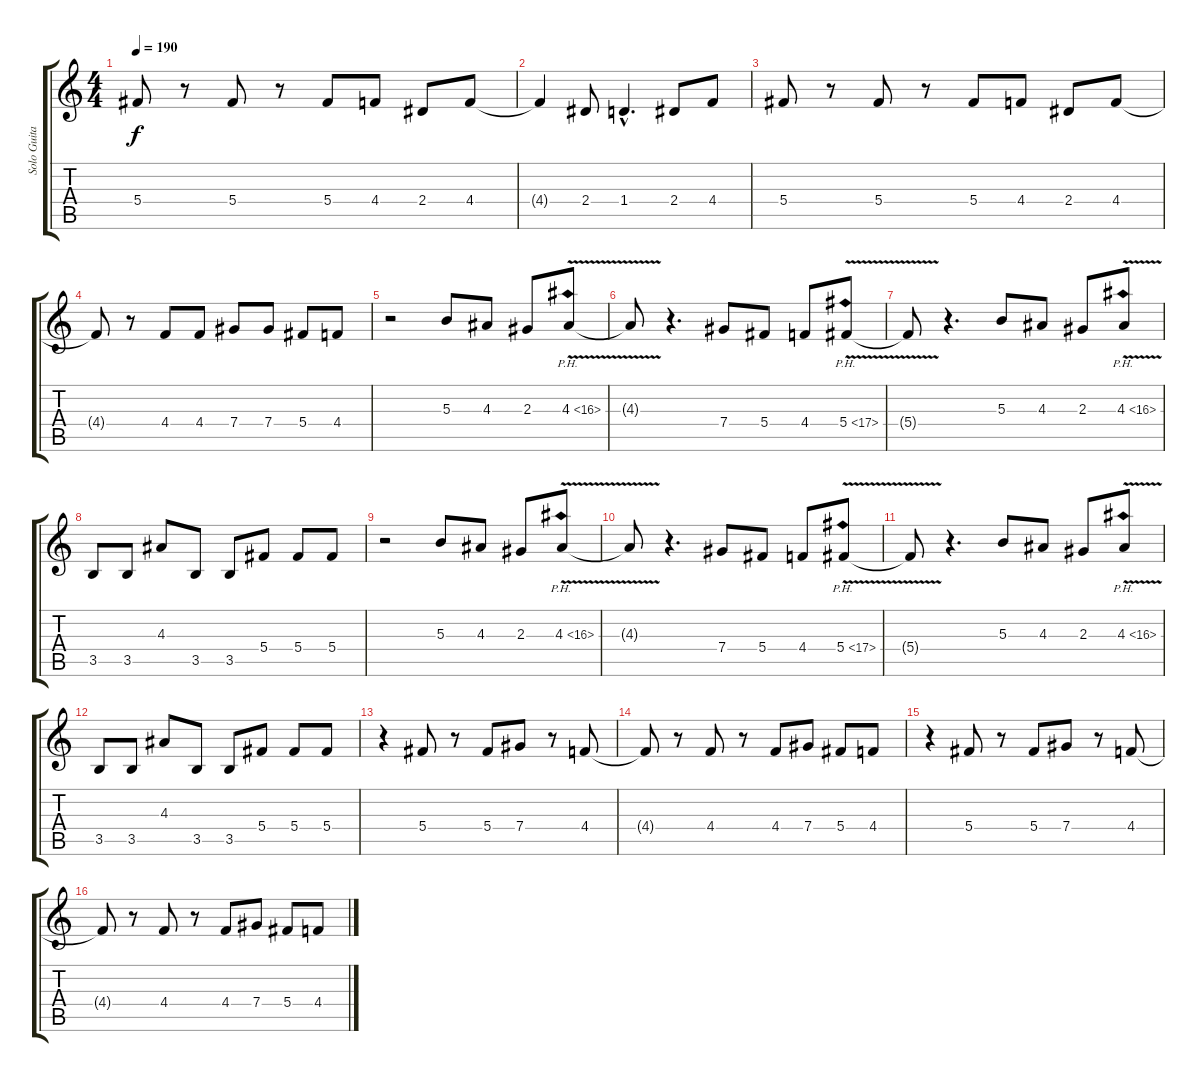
\track ("Solo Guitar" "Solo Guita") {instrument distortionguitar}
\staff {score tabs}
\tuning (Eb4 Bb3 Gb3 Db3 Ab2 Eb2) {hide}
\ts (4 4)
\tempo 190
\clef g2
\ks c
5.4.8{dy f} r.8 5.4.8 r.8 5.4.8 4.4.8 2.4.8 4.4.8 |
4.4{t}.4 2.4.8 1.4{hac}.4{d} 2.4.8 4.4.8 |
5.4.8 r.8 5.4.8 r.8 5.4.8 4.4.8 2.4.8 4.4.8 |
4.4{t}.8 r.8 4.4.8 4.4.8 7.4.8 7.4.8 5.4.8 4.4.8 |
r.2 5.3.8 4.3.8 2.3.8 4.3{ph 12 v}.8 |
4.3{t}.8 r.4{d} 7.4.8 5.4.8 4.4.8 5.4{ph 12 v}.8 |
5.4{t}.8 r.4{d} 5.3.8 4.3.8 2.3.8 4.3{ph 12 v}.8 |
3.5.8 3.5.8 4.3.8 3.5.8 3.5.8 5.4.8 5.4.8 5.4.8 |
r.2 5.3.8 4.3.8 2.3.8 4.3{ph 12 v}.8 |
4.3{t}.8 r.4{d} 7.4.8 5.4.8 4.4.8 5.4{ph 12 v}.8 |
5.4{t}.8 r.4{d} 5.3.8 4.3.8 2.3.8 4.3{ph 12 v}.8 |
3.5.8 3.5.8 4.3.8 3.5.8 3.5.8 5.4.8 5.4.8 5.4.8 |
r.4 5.4.8 r.8 5.4.8 7.4.8 r.8 4.4.8 |
4.4{t}.8 r.8 4.4.8 r.8 4.4.8 7.4.8 5.4.8 4.4.8 |
r.4 5.4.8 r.8 5.4.8 7.4.8 r.8 4.4.8 |
4.4{t}.8 r.8 4.4.8 r.8 4.4.8 7.4.8 5.4.8 4.4.8
